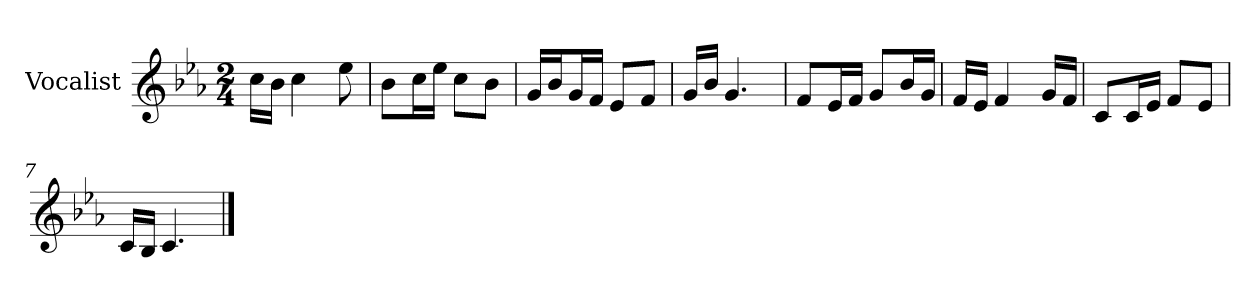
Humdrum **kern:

**kern
*part1
*staff1
*I"Vocalist
*k[b-e-a-]
*E-:
*M2/4
=
16ccLL
16b-JJ
4cc
8ee-
=1
8b-L
16ccL
16ee-JJ
8ccL
8b-J
=2
16gLL
16b-J
16gL
16fJJ
8e-L
8fJ
=3
16gLL
16b-JJ
4.g
=4
8fL
16e-L
16fJJ
8gL
16b-L
16gJJ
=5
16fLL
16e-JJ
4f
16gLL
16fJJ
=6
8cL
16cL
16e-JJ
8fL
8e-J
=7
16cLL
16B-JJ
4.c
==
*-
